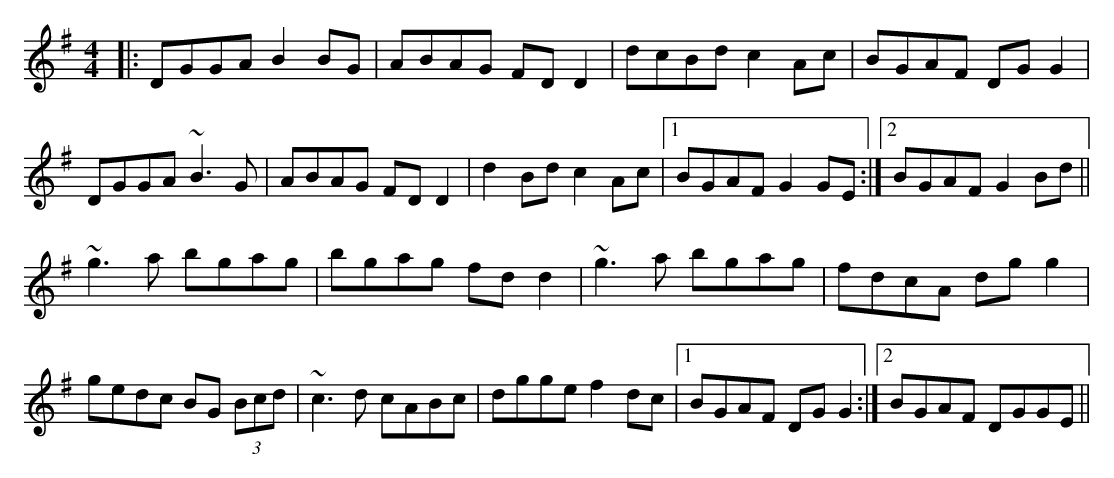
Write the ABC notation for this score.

X:1
M:4/4
K:G
|:DGGA B2BG|ABAG FDD2|dcBd c2Ac|BGAF DGG2|
DGGA ~B3G|ABAG FDD2|d2Bd c2Ac|1 BGAF G2GE:|2 BGAF G2Bd||
~g3a bgag|bgag fdd2|~g3a bgag|fdcA dgg2|
gedc BG (3Bcd|~c3d cABc|dgge f2dc|1 BGAF DGG2:|2 BGAF DGGE||
